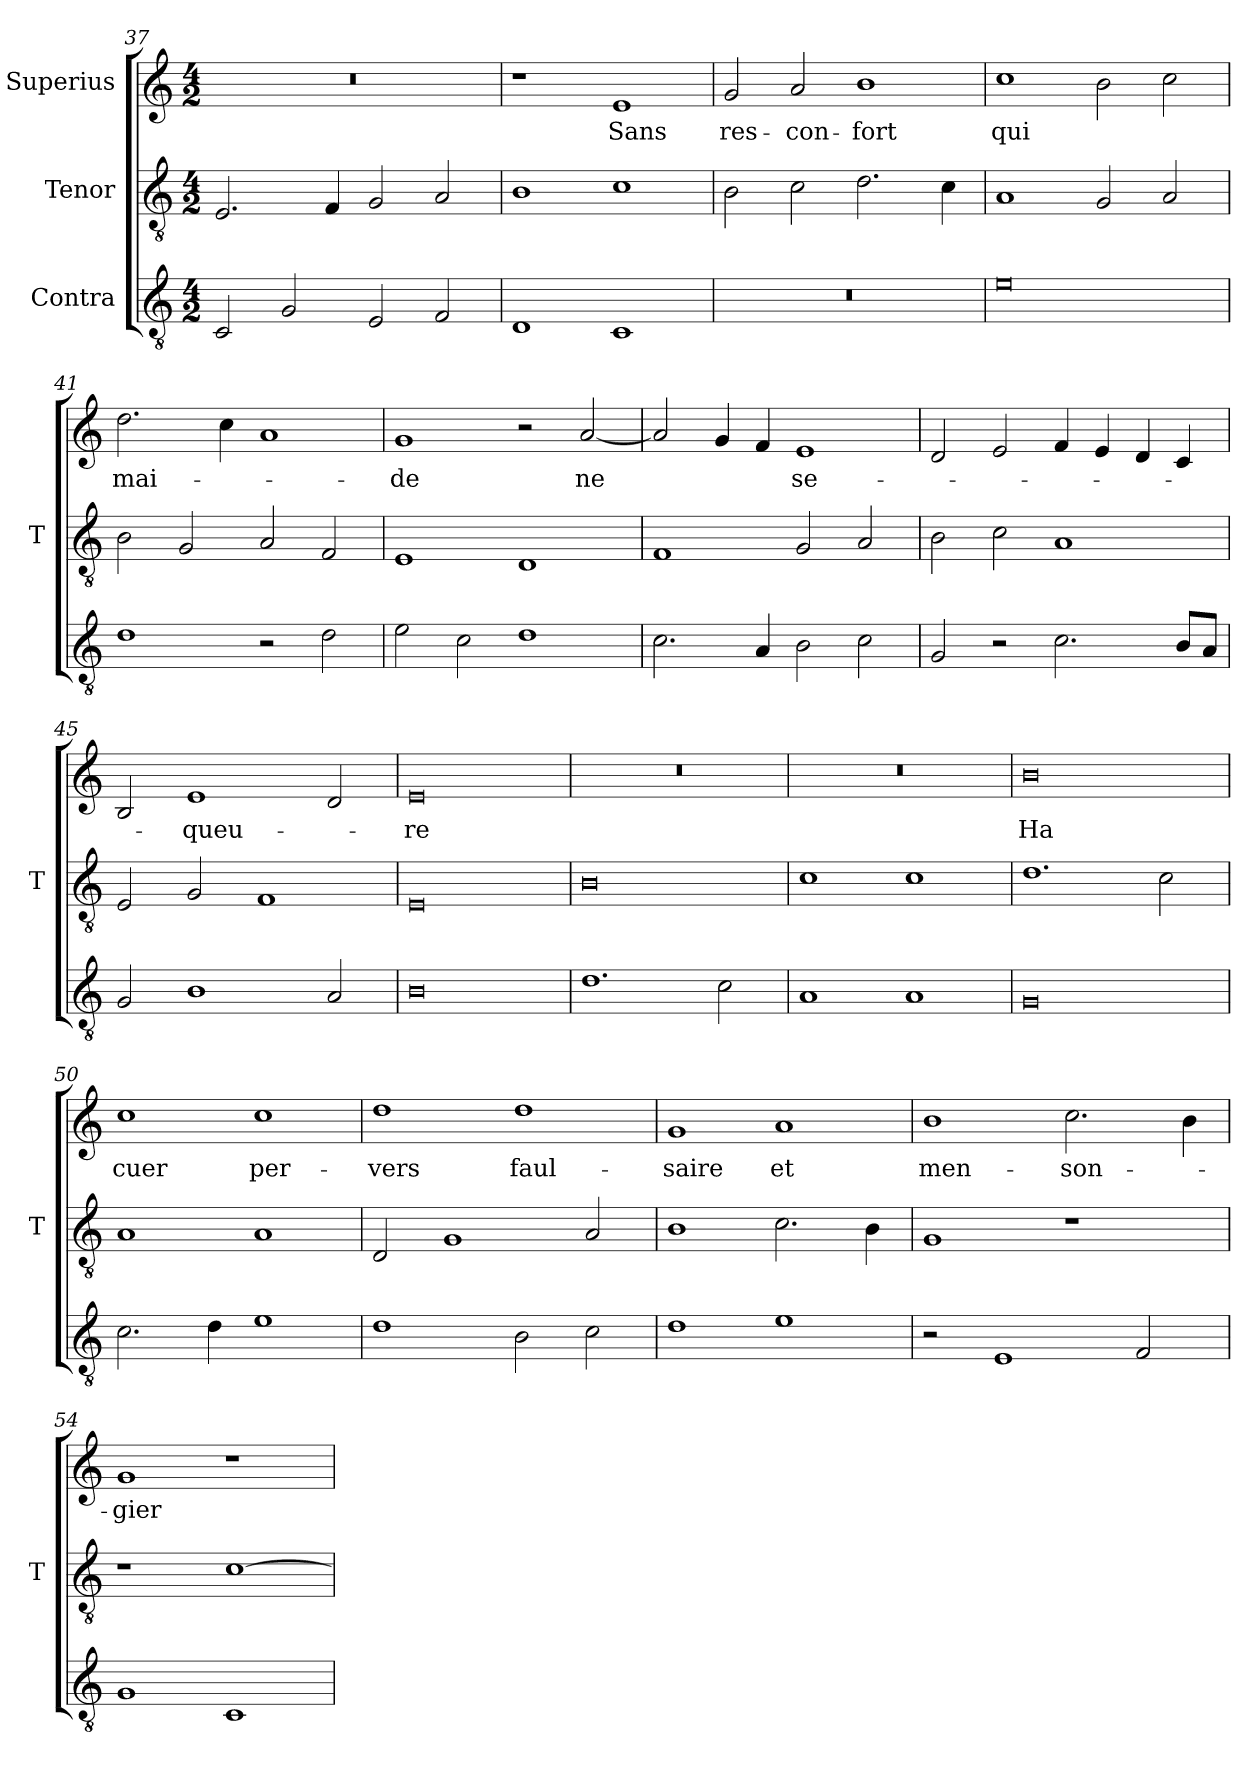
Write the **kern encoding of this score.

**kern	**kern	**kern	**text
*part3	*part2	*part1	*part1
*staff3	*staff2	*staff1	*staff1
*I"Contra	*I"Tenor	*I"Superius	*
*	*I'T	*	*
*clefGv2	*clefGv2	*clefG2	*
*M4/2	*M4/2	*M4/2	*
=37	=37	=37	=37
2C	2.E	0r	.
2G	.	.	.
.	4F	.	.
2E	2G	.	.
2F	2A	.	.
=38	=38	=38	=38
1D	1B	1r	.
1C	1c	1e	-Sans
=39	=39	=39	=39
0r	2B	2g	res-
.	2c	2a	-con-
.	2.d	1b	-fort
.	4c	.	.
=40	=40	=40	=40
0e	1A	1cc	-qui
.	2G	2b	.
.	2A	2cc	.
=41	=41	=41	=41
1d	2B	2.dd	mai-
.	2G	.	.
.	.	4cc	.
2r	2A	1a	.
2d	2F	.	.
=42	=42	=42	=42
2e	1E	1g	-de
2c	.	.	.
1d	1D	2r	.
.	.	[2a	-ne
=43	=43	=43	=43
2.c	1F	2a]	.
.	.	4g	.
4A	.	4f	.
2B	2G	1e	se-
2c	2A	.	.
=44	=44	=44	=44
2G	2B	2d	.
2r	2c	2e	.
2.c	1A	4f	.
.	.	4e	.
.	.	4d	.
8B/L	.	4c	.
8A/J	.	.	.
=45	=45	=45	=45
2G	2E	2B	.
1B	2G	1e	-queu-
.	1F	.	.
2A	.	2d	.
=46	=46	=46	=46
0B	0E	0e	-re
=47	=47	=47	=47
1.d	0B	0r	.
2c	.	.	.
=48	=48	=48	=48
1A	1c	0r	.
1A	1c	.	.
=49	=49	=49	=49
0G	1.d	0b	-Ha
.	2c	.	.
=50	=50	=50	=50
2.c	1A	1cc	-cuer
4d	.	.	.
1e	1A	1cc	per-
=51	=51	=51	=51
1d	2D	1dd	-vers
.	1G	.	.
2B	.	1dd	faul-
2c	2A	.	.
=52	=52	=52	=52
1d	1B	1g	-saire
1e	2.c	1a	-et
.	4B	.	.
=53	=53	=53	=53
2r	1G	1b	men-
1E	.	.	.
.	1r	2.cc	-son-
2F	.	.	.
.	.	4b	.
=54	=54	=54	=54
1G	1r	1g	-gier
1C	[1c	1r	.
=	=	=	=
*-	*-	*-	*-
